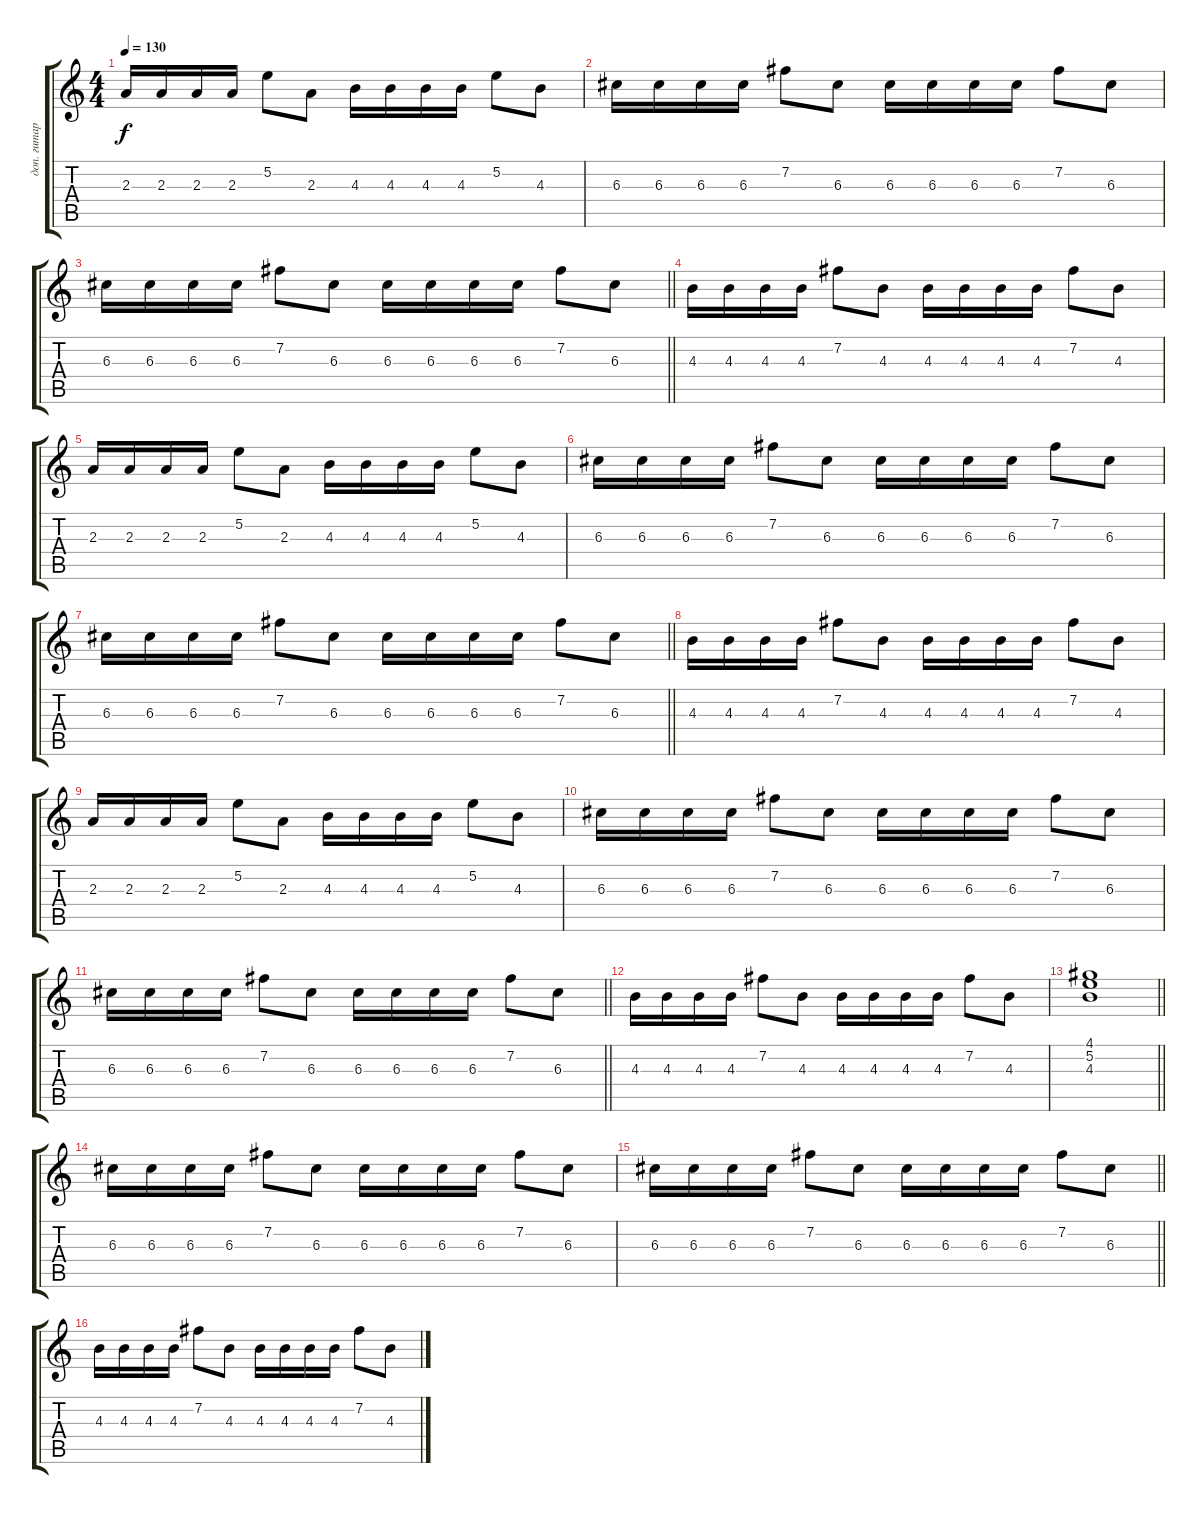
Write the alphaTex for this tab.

\track ("доп. гитара" "доп. гитар") {instrument overdrivenguitar}
\staff {score tabs}
\tuning (E4 B3 G3 D3 A2 E2) {hide}
\ts (4 4)
\tempo 130
\clef g2
\ks c
2.3.16{dy f} 2.3.16 2.3.16 2.3.16 5.2.8 2.3.8 4.3.16 4.3.16 4.3.16 4.3.16 5.2.8 4.3.8 |
6.3.16 6.3.16 6.3.16 6.3.16 7.2.8 6.3.8 6.3.16 6.3.16 6.3.16 6.3.16 7.2.8 6.3.8 |
\barLineRight lightlight
6.3.16 6.3.16 6.3.16 6.3.16 7.2.8 6.3.8 6.3.16 6.3.16 6.3.16 6.3.16 7.2.8 6.3.8 |
4.3.16 4.3.16 4.3.16 4.3.16 7.2.8 4.3.8 4.3.16 4.3.16 4.3.16 4.3.16 7.2.8 4.3.8 |
2.3.16 2.3.16 2.3.16 2.3.16 5.2.8 2.3.8 4.3.16 4.3.16 4.3.16 4.3.16 5.2.8 4.3.8 |
6.3.16 6.3.16 6.3.16 6.3.16 7.2.8 6.3.8 6.3.16 6.3.16 6.3.16 6.3.16 7.2.8 6.3.8 |
\barLineRight lightlight
6.3.16 6.3.16 6.3.16 6.3.16 7.2.8 6.3.8 6.3.16 6.3.16 6.3.16 6.3.16 7.2.8 6.3.8 |
4.3.16 4.3.16 4.3.16 4.3.16 7.2.8 4.3.8 4.3.16 4.3.16 4.3.16 4.3.16 7.2.8 4.3.8 |
2.3.16 2.3.16 2.3.16 2.3.16 5.2.8 2.3.8 4.3.16 4.3.16 4.3.16 4.3.16 5.2.8 4.3.8 |
6.3.16 6.3.16 6.3.16 6.3.16 7.2.8 6.3.8 6.3.16 6.3.16 6.3.16 6.3.16 7.2.8 6.3.8 |
\barLineRight lightlight
6.3.16 6.3.16 6.3.16 6.3.16 7.2.8 6.3.8 6.3.16 6.3.16 6.3.16 6.3.16 7.2.8 6.3.8 |
4.3.16 4.3.16 4.3.16 4.3.16 7.2.8 4.3.8 4.3.16 4.3.16 4.3.16 4.3.16 7.2.8 4.3.8 |
\barLineRight lightlight
(4.1 5.2 4.3).1 |
6.3.16 6.3.16 6.3.16 6.3.16 7.2.8 6.3.8 6.3.16 6.3.16 6.3.16 6.3.16 7.2.8 6.3.8 |
\barLineRight lightlight
6.3.16 6.3.16 6.3.16 6.3.16 7.2.8 6.3.8 6.3.16 6.3.16 6.3.16 6.3.16 7.2.8 6.3.8 |
4.3.16 4.3.16 4.3.16 4.3.16 7.2.8 4.3.8 4.3.16 4.3.16 4.3.16 4.3.16 7.2.8 4.3.8
